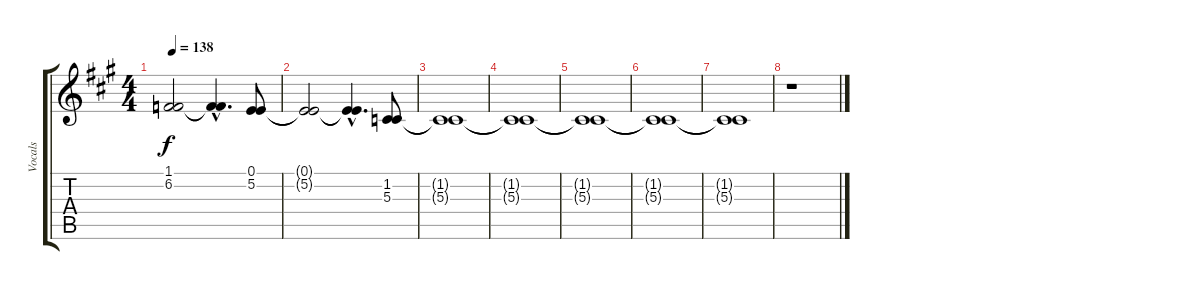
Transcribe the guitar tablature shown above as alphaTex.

\track ("Vocals" "Vocals") {instrument stringensemble1}
\staff {score tabs}
\tuning (E4 B3 G3 D3 A2 E2) {hide}
\ts (4 4)
\tempo 138
\clef g2
\ks f#minor
(1.1 6.2).2{dy f} (1.1{hac t} 6.2{hac t}).4{d} (0.1 5.2).8 |
(0.1{t} 5.2{t}).2 (0.1{hac t} 5.2{hac t}).4{d} (1.2 5.3).8 |
(1.2{t} 5.3{t}).1 |
(1.2{t} 5.3{t}).1{volume 0} |
(1.2{t} 5.3{t}).1 |
(1.2{t} 5.3{t}).1 |
(1.2{t} 5.3{t}).1 |
r.1
